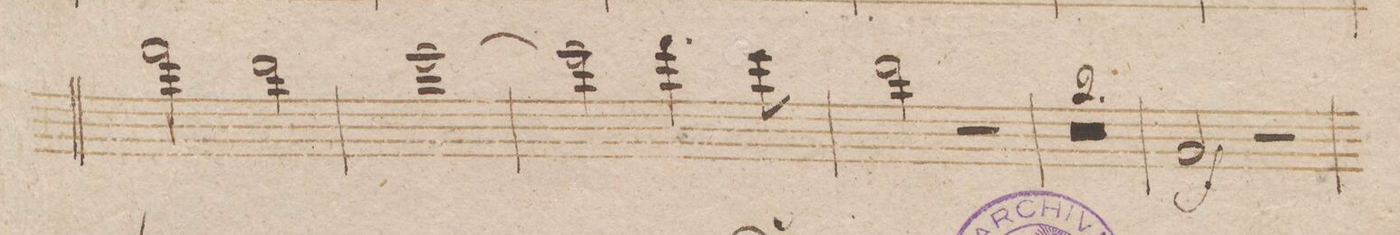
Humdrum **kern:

**kern	**dynam
*I"Fagotto Imo	*
*clefF4	*
*k[b-]	*
*met(c|)	*
*M2/2	*
2a\	.
2f\	.
=100	=100
[1g\	.
=101	=101
2g\]	.
4.a\	.
8g\	.
=102	=102
1f\	.
=103	=103
0r	.
=104	=104
=105	=105
2BB-/	f
2r	.
=106	=106
*-	*-
